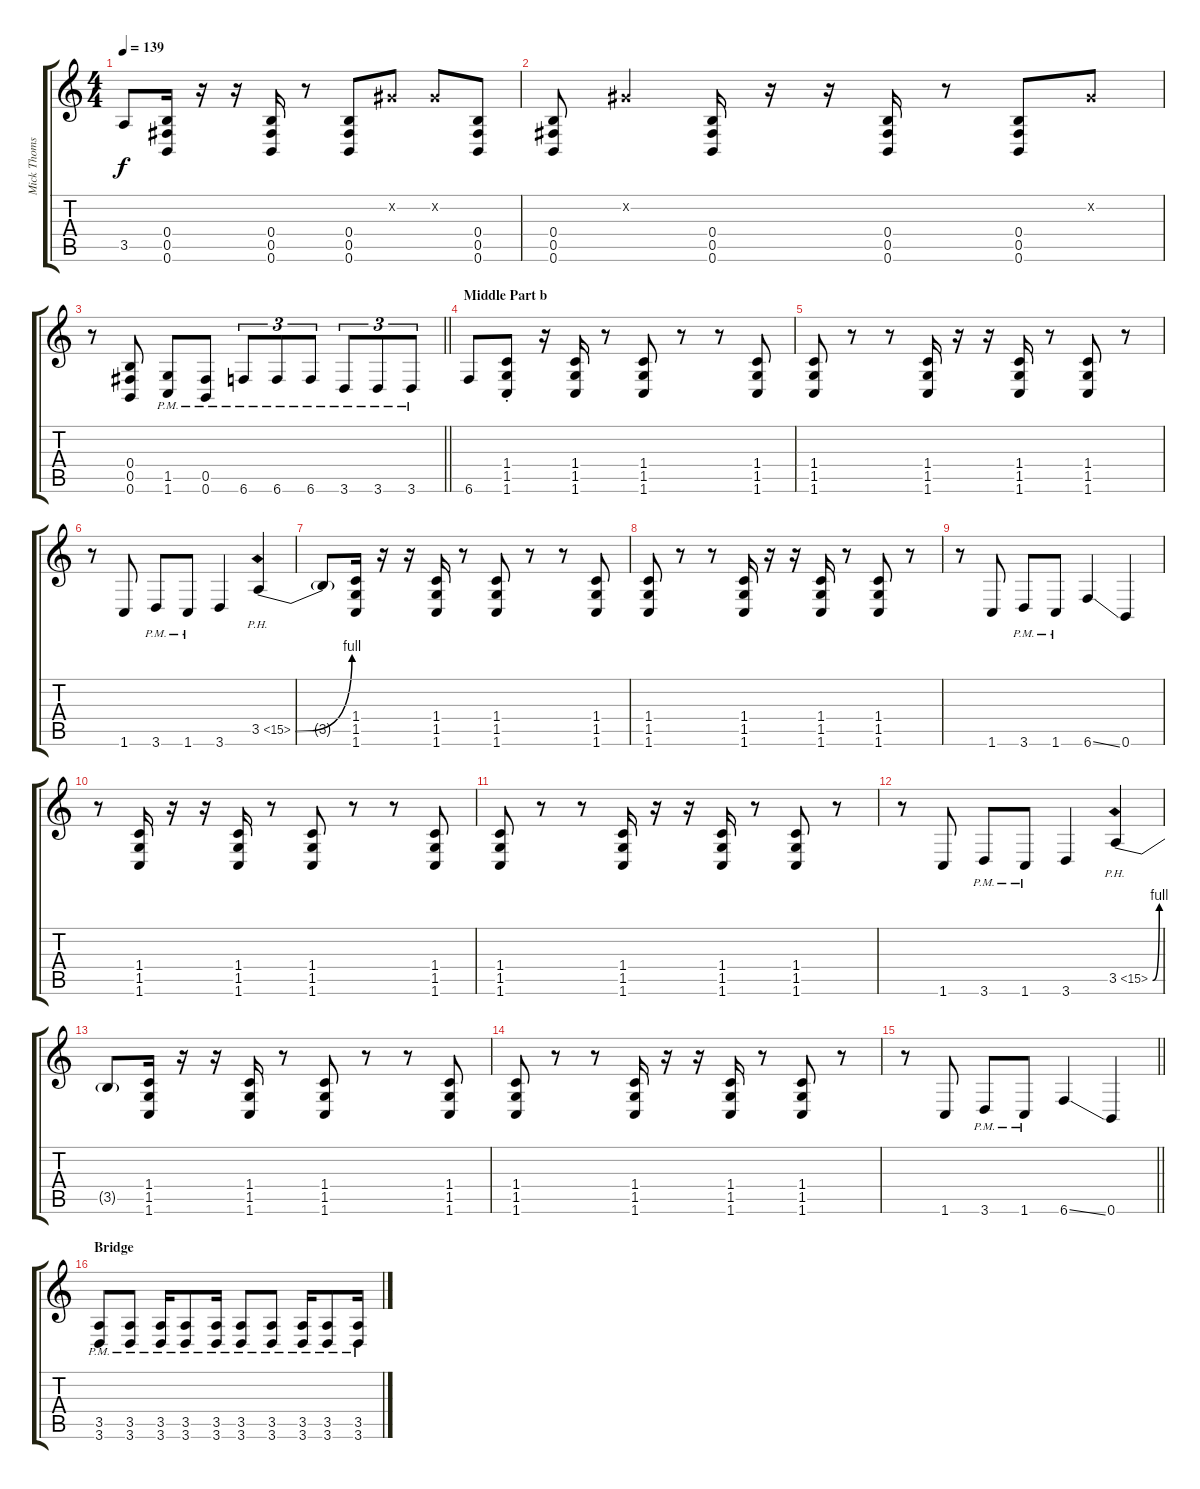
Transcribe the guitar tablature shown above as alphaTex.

\track ("Mick Thomson" "Mick Thoms") {instrument distortionguitar}
\staff {score tabs}
\tuning (Db4 Ab3 E3 B2 Gb2 B1) {hide}
\ts (4 4)
\tempo 139
\clef g2
\ks c
3.5{t}.8{dy f} (0.4 0.5 0.6).16 r.16 r.16 (0.4 0.5 0.6).16 r.8 (0.4 0.5 0.6).8 0.2{x}.8 0.2{x}.8 (0.4 0.5 0.6).8 |
(0.4 0.5 0.6).8 0.2{x}.4 (0.4 0.5 0.6).16 r.16 r.16 (0.4 0.5 0.6).16 r.8 (0.4 0.5 0.6).8 0.2{x}.8 |
\barLineRight lightlight
r.8 (0.4 0.5 0.6).8 (1.5{pm} 1.6{pm}).8 (0.5{pm} 0.6{pm}).8 6.6{pm}.8{tu (3 2)} 6.6{pm}.8{tu (3 2)} 6.6{pm}.8{tu (3 2)} 3.6{pm}.8{tu (3 2)} 3.6{pm}.8{tu (3 2)} 3.6{pm}.8{tu (3 2)} |
\section ("" "Middle Part b")
6.6.8 (1.4{st} 1.5{st} 1.6{st}).8 r.16 (1.4 1.5 1.6).16 r.8 (1.4 1.5 1.6).8 r.8 r.8 (1.4 1.5 1.6).8 |
(1.4 1.5 1.6).8 r.8 r.8 (1.4 1.5 1.6).16 r.16 r.16 (1.4 1.5 1.6).16 r.8 (1.4 1.5 1.6).8 r.8 |
r.8 1.6.8 3.6{pm}.8 1.6{pm}.8 3.6.4 3.5{be (bend 0 0 60 4) ph 12}.4 |
3.5{t}.8 (1.4 1.5 1.6).16 r.16 r.16 (1.4 1.5 1.6).16 r.8 (1.4 1.5 1.6).8 r.8 r.8 (1.4 1.5 1.6).8 |
(1.4 1.5 1.6).8 r.8 r.8 (1.4 1.5 1.6).16 r.16 r.16 (1.4 1.5 1.6).16 r.8 (1.4 1.5 1.6).8 r.8 |
r.8 1.6.8 3.6{pm}.8 1.6{pm}.8 6.6{ss}.4 0.6.4 |
r.8 (1.4 1.5 1.6).16 r.16 r.16 (1.4 1.5 1.6).16 r.8 (1.4 1.5 1.6).8 r.8 r.8 (1.4 1.5 1.6).8 |
(1.4 1.5 1.6).8 r.8 r.8 (1.4 1.5 1.6).16 r.16 r.16 (1.4 1.5 1.6).16 r.8 (1.4 1.5 1.6).8 r.8 |
r.8 1.6.8 3.6{pm}.8 1.6{pm}.8 3.6.4 3.5{be (bend 0 0 60 4) ph 12}.4 |
3.5{t}.8 (1.4 1.5 1.6).16 r.16 r.16 (1.4 1.5 1.6).16 r.8 (1.4 1.5 1.6).8 r.8 r.8 (1.4 1.5 1.6).8 |
(1.4 1.5 1.6).8 r.8 r.8 (1.4 1.5 1.6).16 r.16 r.16 (1.4 1.5 1.6).16 r.8 (1.4 1.5 1.6).8 r.8 |
\barLineRight lightlight
r.8 1.6.8 3.6{pm}.8 1.6{pm}.8 6.6{ss}.4 0.6.4 |
\section ("" "Bridge")
(3.5{pm} 3.6{pm}).8 (3.5{pm} 3.6{pm}).8 (3.5{pm} 3.6{pm}).16 (3.5{pm} 3.6{pm}).8 (3.5{pm} 3.6{pm}).16 (3.5{pm} 3.6{pm}).8 (3.5{pm} 3.6{pm}).8 (3.5{pm} 3.6{pm}).16 (3.5{pm} 3.6{pm}).8 (3.5{pm} 3.6{pm}).16
